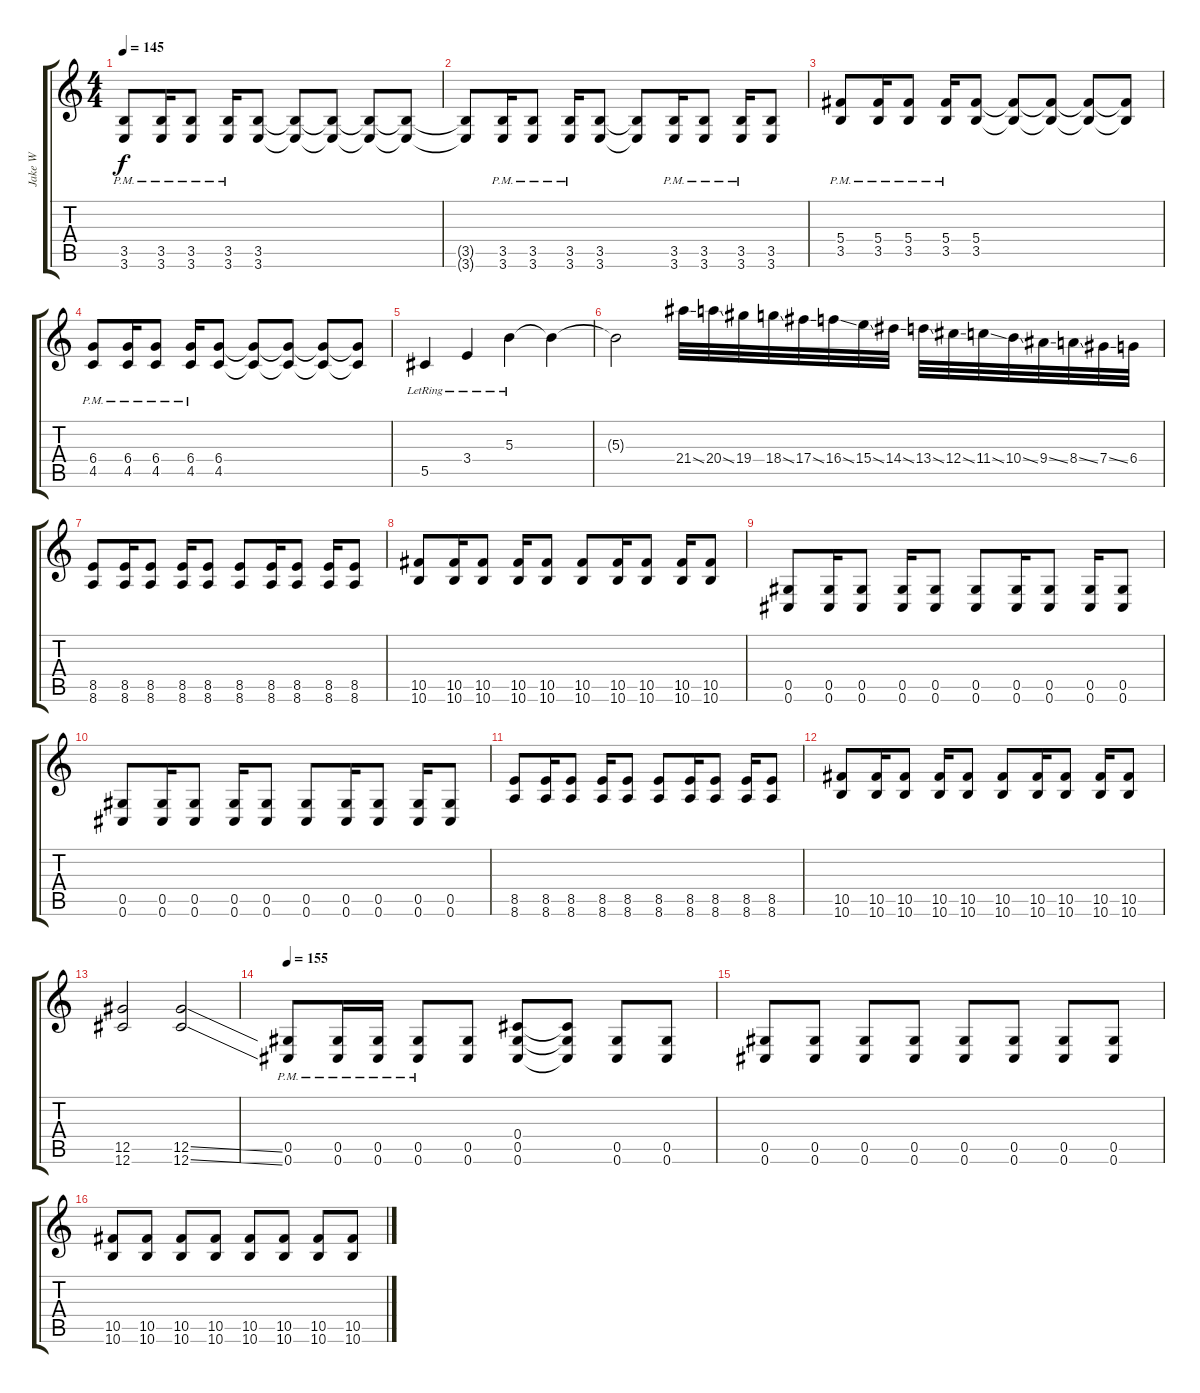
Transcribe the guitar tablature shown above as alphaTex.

\track ("Jake W" "Jake W") {instrument distortionguitar}
\staff {score tabs}
\tuning (Eb4 Bb3 Gb3 Db3 Ab2 Db2) {hide}
\ts (4 4)
\tempo 145
\clef g2
\ks c
(3.5{pm} 3.6{pm}).8{dy f} (3.5{pm} 3.6{pm}).16 (3.5{pm} 3.6{pm}).8 (3.5{pm} 3.6{pm}).16 (3.5 3.6).8 (3.5{t} 3.6{t}).8 (3.5{t} 3.6{t}).8 (3.5{t} 3.6{t}).8 (3.5{t} 3.6{t}).8 |
(3.5{t} 3.6{t}).8 (3.5{pm} 3.6{pm}).16 (3.5{pm} 3.6{pm}).8 (3.5{pm} 3.6{pm}).16 (3.5 3.6).8 (3.5{t} 3.6{t}).8 (3.5{pm} 3.6{pm}).16 (3.5{pm} 3.6{pm}).8 (3.5{pm} 3.6{pm}).16 (3.5 3.6).8 |
(5.4{pm} 3.5{pm}).8 (5.4{pm} 3.5{pm}).16 (5.4{pm} 3.5{pm}).8 (5.4{pm} 3.5{pm}).16 (5.4 3.5).8 (5.4{t} 3.5{t}).8 (5.4{t} 3.5{t}).8 (5.4{t} 3.5{t}).8 (5.4{t} 3.5{t}).8 |
(6.4{pm} 4.5{pm}).8 (6.4{pm} 4.5{pm}).16 (6.4{pm} 4.5{pm}).8 (6.4{pm} 4.5{pm}).16 (6.4 4.5).8 (6.4{t} 4.5{t}).8 (6.4{t} 4.5{t}).8 (6.4{t} 4.5{t}).8 (6.4{t} 4.5{t}).8 |
5.5{lr}.4 3.4{lr}.4 5.3{lr}.4 5.3{t}.4 |
5.3{t}.2 21.4{ss}.32 20.4{ss}.32 19.4.32 18.4{ss}.32 17.4{ss}.32 16.4{ss}.32 15.4{ss}.32 14.4{ss}.32 13.4{ss}.32 12.4{ss}.32 11.4{ss}.32 10.4{ss}.32 9.4{ss}.32 8.4{ss}.32 7.4{ss}.32 6.4.32 |
(8.5 8.6).8 (8.5 8.6).16 (8.5 8.6).8 (8.5 8.6).16 (8.5 8.6).8 (8.5 8.6).8 (8.5 8.6).16 (8.5 8.6).8 (8.5 8.6).16 (8.5 8.6).8 |
(10.5 10.6).8 (10.5 10.6).16 (10.5 10.6).8 (10.5 10.6).16 (10.5 10.6).8 (10.5 10.6).8 (10.5 10.6).16 (10.5 10.6).8 (10.5 10.6).16 (10.5 10.6).8 |
(0.5 0.6).8 (0.5 0.6).16 (0.5 0.6).8 (0.5 0.6).16 (0.5 0.6).8 (0.5 0.6).8 (0.5 0.6).16 (0.5 0.6).8 (0.5 0.6).16 (0.5 0.6).8 |
(0.5 0.6).8 (0.5 0.6).16 (0.5 0.6).8 (0.5 0.6).16 (0.5 0.6).8 (0.5 0.6).8 (0.5 0.6).16 (0.5 0.6).8 (0.5 0.6).16 (0.5 0.6).8 |
(8.5 8.6).8 (8.5 8.6).16 (8.5 8.6).8 (8.5 8.6).16 (8.5 8.6).8 (8.5 8.6).8 (8.5 8.6).16 (8.5 8.6).8 (8.5 8.6).16 (8.5 8.6).8 |
(10.5 10.6).8 (10.5 10.6).16 (10.5 10.6).8 (10.5 10.6).16 (10.5 10.6).8 (10.5 10.6).8 (10.5 10.6).16 (10.5 10.6).8 (10.5 10.6).16 (10.5 10.6).8 |
(12.5 12.6).2 (12.5{ss} 12.6{ss}).2 |
\tempo 155
(0.5{pm} 0.6{pm}).8 (0.5{pm} 0.6{pm}).16 (0.5{pm} 0.6{pm}).16 (0.5{pm} 0.6{pm}).8 (0.5 0.6).8 (0.4 0.5 0.6).8 (0.4{t} 0.5{t} 0.6{t}).8 (0.5 0.6).8 (0.5 0.6).8 |
(0.5 0.6).8 (0.5 0.6).8 (0.5 0.6).8 (0.5 0.6).8 (0.5 0.6).8 (0.5 0.6).8 (0.5 0.6).8 (0.5 0.6).8 |
(10.5 10.6).8 (10.5 10.6).8 (10.5 10.6).8 (10.5 10.6).8 (10.5 10.6).8 (10.5 10.6).8 (10.5 10.6).8 (10.5 10.6).8
